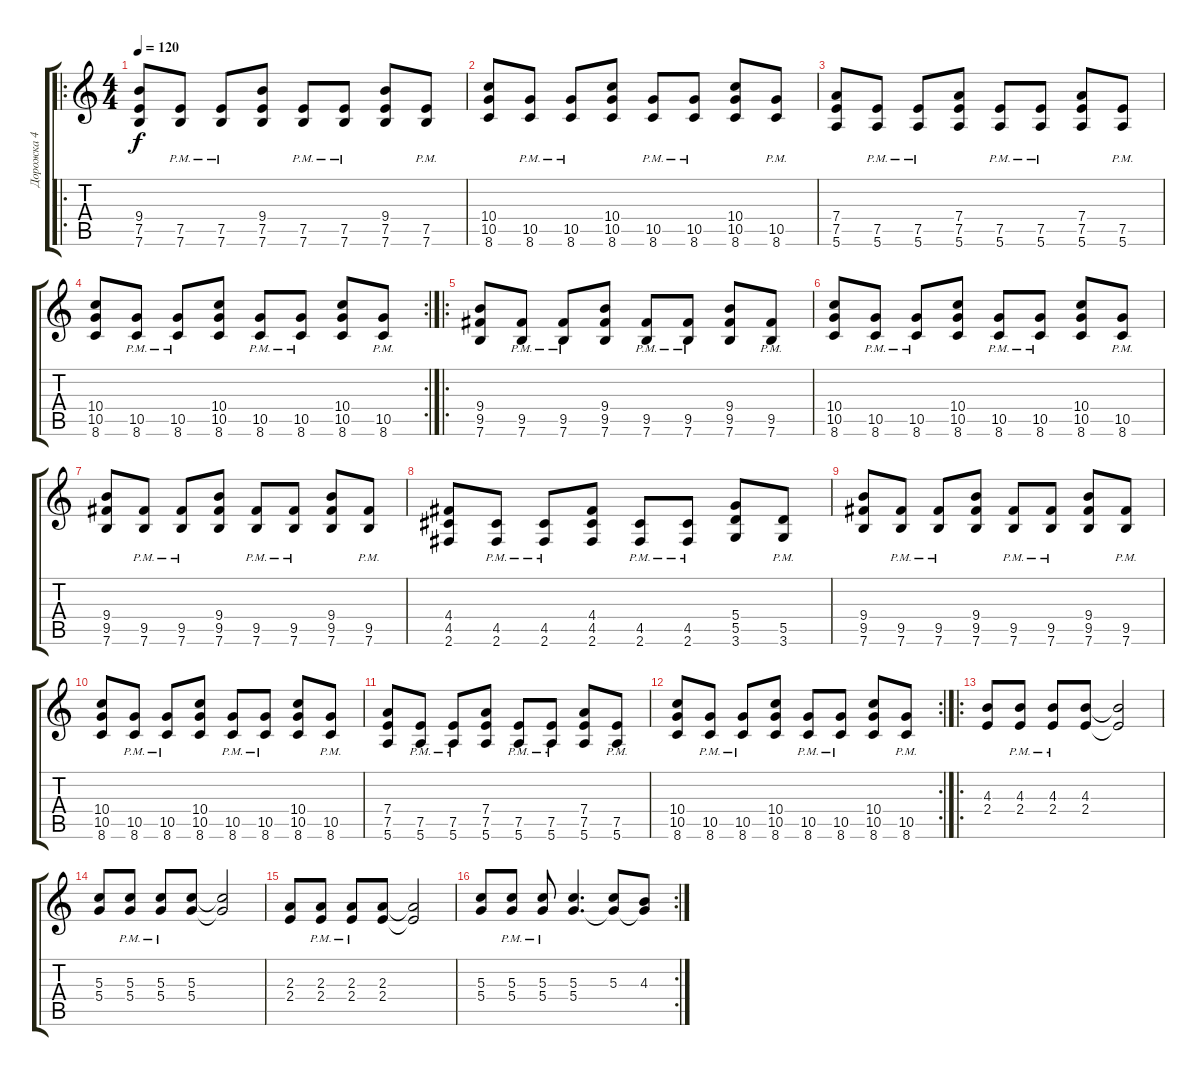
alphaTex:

\track ("Дорожка 4" "Дорожка 4") {instrument distortionguitar}
\staff {score tabs}
\tuning (E4 B3 G3 D3 A2 E2) {hide}
\ro
\ts (4 4)
\tempo 120
\clef g2
\ks c
(9.4 7.5 7.6).8{dy f} (7.5{pm} 7.6{pm}).8 (7.5{pm} 7.6{pm}).8 (9.4 7.5 7.6).8 (7.5{pm} 7.6{pm}).8 (7.5{pm} 7.6{pm}).8 (9.4 7.5 7.6).8 (7.5{pm} 7.6{pm}).8 |
(10.4 10.5 8.6).8 (10.5{pm} 8.6{pm}).8 (10.5{pm} 8.6{pm}).8 (10.4 10.5 8.6).8 (10.5{pm} 8.6{pm}).8 (10.5{pm} 8.6{pm}).8 (10.4 10.5 8.6).8 (10.5{pm} 8.6{pm}).8 |
(7.4 7.5 5.6).8 (7.5{pm} 5.6{pm}).8 (7.5{pm} 5.6{pm}).8 (7.4 7.5 5.6).8 (7.5{pm} 5.6{pm}).8 (7.5{pm} 5.6{pm}).8 (7.4 7.5 5.6).8 (7.5{pm} 5.6{pm}).8 |
\rc 2
(10.4 10.5 8.6).8 (10.5{pm} 8.6{pm}).8 (10.5{pm} 8.6{pm}).8 (10.4 10.5 8.6).8 (10.5{pm} 8.6{pm}).8 (10.5{pm} 8.6{pm}).8 (10.4 10.5 8.6).8 (10.5{pm} 8.6{pm}).8 |
\ro
(9.4 9.5 7.6).8 (9.5{pm} 7.6{pm}).8 (9.5{pm} 7.6{pm}).8 (9.4 9.5 7.6).8 (9.5{pm} 7.6{pm}).8 (9.5{pm} 7.6{pm}).8 (9.4 9.5 7.6).8 (9.5{pm} 7.6{pm}).8 |
(10.4 10.5 8.6).8 (10.5{pm} 8.6{pm}).8 (10.5{pm} 8.6{pm}).8 (10.4 10.5 8.6).8 (10.5{pm} 8.6{pm}).8 (10.5{pm} 8.6{pm}).8 (10.4 10.5 8.6).8 (10.5{pm} 8.6{pm}).8 |
(9.4 9.5 7.6).8 (9.5{pm} 7.6{pm}).8 (9.5{pm} 7.6{pm}).8 (9.4 9.5 7.6).8 (9.5{pm} 7.6{pm}).8 (9.5{pm} 7.6{pm}).8 (9.4 9.5 7.6).8 (9.5{pm} 7.6{pm}).8 |
(4.4 4.5 2.6).8 (4.5{pm} 2.6{pm}).8 (4.5{pm} 2.6{pm}).8 (4.4 4.5 2.6).8 (4.5{pm} 2.6{pm}).8 (4.5{pm} 2.6{pm}).8 (5.4 5.5 3.6).8 (5.5{pm} 3.6{pm}).8 |
(9.4 9.5 7.6).8 (9.5{pm} 7.6{pm}).8 (9.5{pm} 7.6{pm}).8 (9.4 9.5 7.6).8 (9.5{pm} 7.6{pm}).8 (9.5{pm} 7.6{pm}).8 (9.4 9.5 7.6).8 (9.5{pm} 7.6{pm}).8 |
(10.4 10.5 8.6).8 (10.5{pm} 8.6{pm}).8 (10.5{pm} 8.6{pm}).8 (10.4 10.5 8.6).8 (10.5{pm} 8.6{pm}).8 (10.5{pm} 8.6{pm}).8 (10.4 10.5 8.6).8 (10.5{pm} 8.6{pm}).8 |
(7.4 7.5 5.6).8 (7.5{pm} 5.6{pm}).8 (7.5{pm} 5.6{pm}).8 (7.4 7.5 5.6).8 (7.5{pm} 5.6{pm}).8 (7.5{pm} 5.6{pm}).8 (7.4 7.5 5.6).8 (7.5{pm} 5.6{pm}).8 |
\rc 2
(10.4 10.5 8.6).8 (10.5{pm} 8.6{pm}).8 (10.5{pm} 8.6{pm}).8 (10.4 10.5 8.6).8 (10.5{pm} 8.6{pm}).8 (10.5{pm} 8.6{pm}).8 (10.4 10.5 8.6).8 (10.5{pm} 8.6{pm}).8 |
\ro
(4.3 2.4).8 (4.3{pm} 2.4{pm}).8 (4.3{pm} 2.4{pm}).8 (4.3 2.4).8 (4.3{t} 2.4{t}).2 |
(5.3 5.4).8 (5.3{pm} 5.4{pm}).8 (5.3{pm} 5.4{pm}).8 (5.3 5.4).8 (5.3{t} 5.4{t}).2 |
(2.3 2.4).8 (2.3{pm} 2.4{pm}).8 (2.3{pm} 2.4{pm}).8 (2.3 2.4).8 (2.3{t} 2.4{t}).2 |
\rc 2
(5.3 5.4).8 (5.3{pm} 5.4{pm}).8 (5.3{pm} 5.4{pm}).8 (5.3 5.4).4{d} (5.3 5.4{t}).8 (4.3 5.4{t}).8
